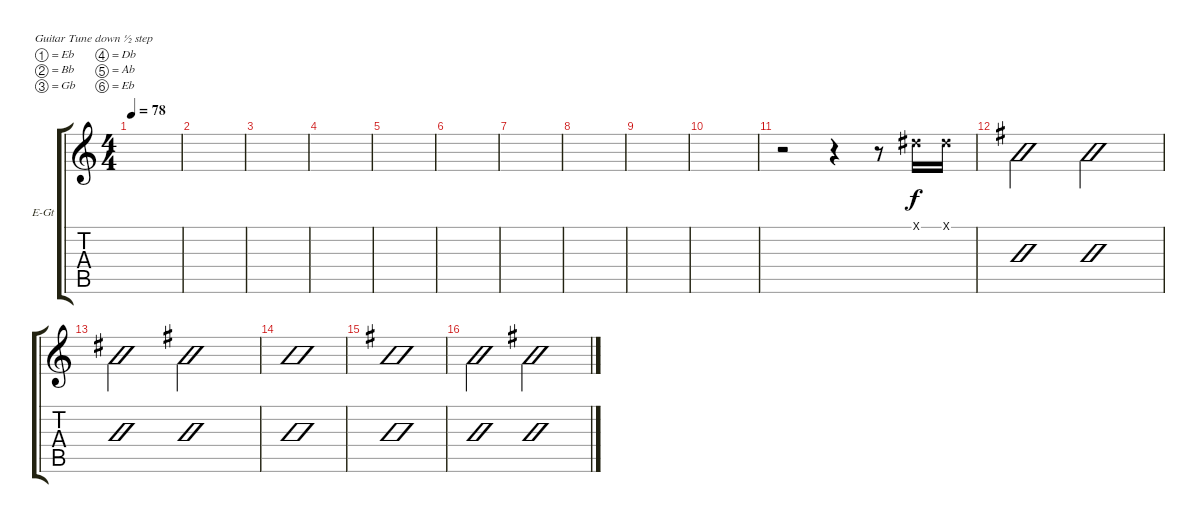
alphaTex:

\defaultSystemsLayout 4
\bracketExtendMode groupsimilarinstruments
\firstSystemTrackNameOrientation horizontal
\otherSystemsTrackNameOrientation horizontal
\track ("Electric Guitar 4" "E-Gt") {instrument electricguitarclean}
\staff {score tabs}
\tuning (Eb4 Bb3 Gb3 Db3 Ab2 Eb2)
\ts (4 4)
\tempo 78
\clef g2
\ks c
|
|
|
|
|
|
|
|
|
|
r.2 r.4 r.8 0.1{x}.16 0.1{x}.16 |
3.1.2{slashed} 3.1.2{slashed} |
0.1.2{slashed} 3.1.2{slashed} |
1.1.1{slashed} |
3.1.1{slashed} |
1.1.2{slashed} 3.1.2{slashed}
